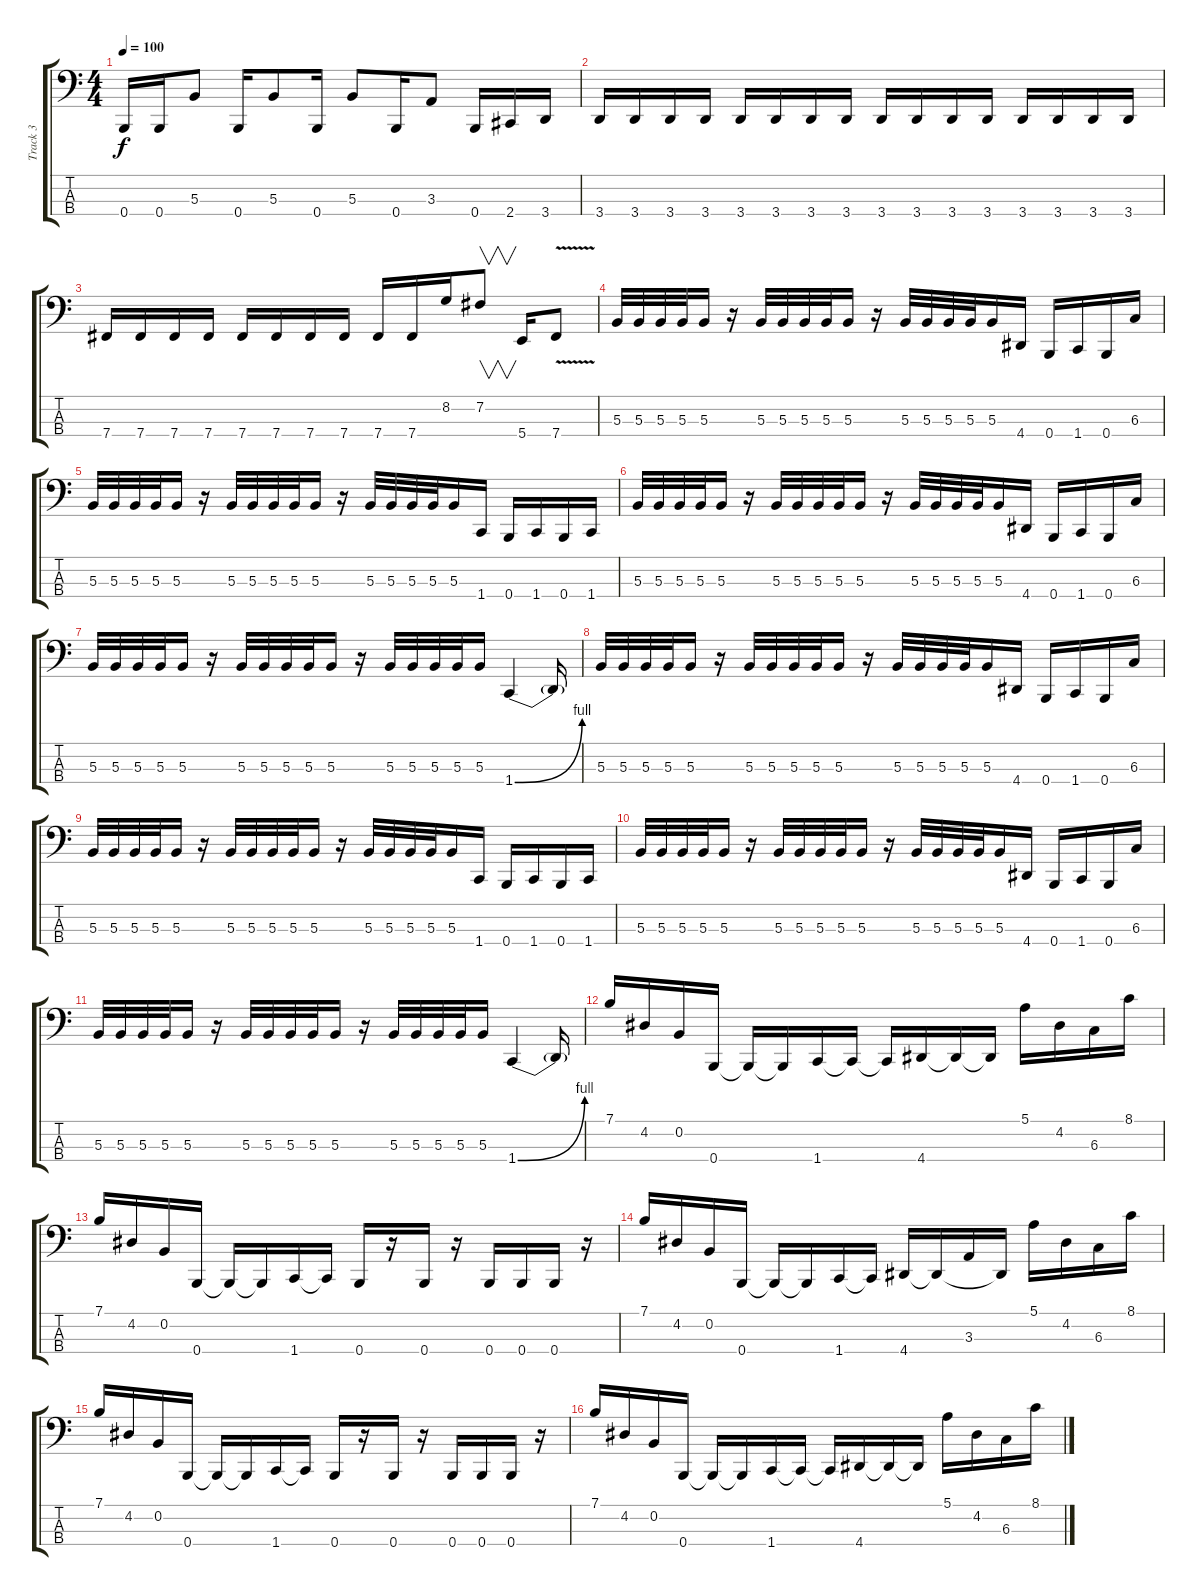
\track ("Track 3" "Track 3") {instrument electricbassfinger}
\staff {score tabs}
\tuning (E2 B1 Gb1 B0) {hide}
\ts (4 4)
\tempo 100
\clef f4
\ks c
0.4.16{dy f} 0.4.16 5.3.8 0.4.16 5.3.8 0.4.16 5.3.8 0.4.16 3.3.8 0.4.16 2.4.16 3.4.16 |
3.4.16 3.4.16 3.4.16 3.4.16 3.4.16 3.4.16 3.4.16 3.4.16 3.4.16 3.4.16 3.4.16 3.4.16 3.4.16 3.4.16 3.4.16 3.4.16 |
7.4.16 7.4.16 7.4.16 7.4.16 7.4.16 7.4.16 7.4.16 7.4.16 7.4.16 7.4.16 8.2.16 7.2.8{v} 5.4.16 7.4{v}.8 |
5.3.32 5.3.32 5.3.32 5.3.32 5.3.16 r.16 5.3.32 5.3.32 5.3.32 5.3.32 5.3.16 r.16 5.3.32 5.3.32 5.3.32 5.3.32 5.3.16 4.4.16 0.4.16 1.4.16 0.4.16 6.3.16 |
5.3.32 5.3.32 5.3.32 5.3.32 5.3.16 r.16 5.3.32 5.3.32 5.3.32 5.3.32 5.3.16 r.16 5.3.32 5.3.32 5.3.32 5.3.32 5.3.16 1.4.16 0.4.16 1.4.16 0.4.16 1.4.16 |
5.3.32 5.3.32 5.3.32 5.3.32 5.3.16 r.16 5.3.32 5.3.32 5.3.32 5.3.32 5.3.16 r.16 5.3.32 5.3.32 5.3.32 5.3.32 5.3.16 4.4.16 0.4.16 1.4.16 0.4.16 6.3.16 |
5.3.32 5.3.32 5.3.32 5.3.32 5.3.16 r.16 5.3.32 5.3.32 5.3.32 5.3.32 5.3.16 r.16 5.3.32 5.3.32 5.3.32 5.3.32 5.3.16 1.4{be (bend 0 0 60 4)}.4 1.4{t}.16 |
5.3.32 5.3.32 5.3.32 5.3.32 5.3.16 r.16 5.3.32 5.3.32 5.3.32 5.3.32 5.3.16 r.16 5.3.32 5.3.32 5.3.32 5.3.32 5.3.16 4.4.16 0.4.16 1.4.16 0.4.16 6.3.16 |
5.3.32 5.3.32 5.3.32 5.3.32 5.3.16 r.16 5.3.32 5.3.32 5.3.32 5.3.32 5.3.16 r.16 5.3.32 5.3.32 5.3.32 5.3.32 5.3.16 1.4.16 0.4.16 1.4.16 0.4.16 1.4.16 |
5.3.32 5.3.32 5.3.32 5.3.32 5.3.16 r.16 5.3.32 5.3.32 5.3.32 5.3.32 5.3.16 r.16 5.3.32 5.3.32 5.3.32 5.3.32 5.3.16 4.4.16 0.4.16 1.4.16 0.4.16 6.3.16 |
5.3.32 5.3.32 5.3.32 5.3.32 5.3.16 r.16 5.3.32 5.3.32 5.3.32 5.3.32 5.3.16 r.16 5.3.32 5.3.32 5.3.32 5.3.32 5.3.16 1.4{be (bend 0 0 60 4)}.4 1.4{t}.16 |
7.1.16 4.2.16 0.2.16 0.4.16 0.4{t}.16 0.4{t}.16 1.4.16 1.4{t}.16 1.4{t}.16 4.4.16 4.4{t}.16 4.4{t}.16 5.1.16 4.2.16 6.3.16 8.1.16 |
7.1.16 4.2.16 0.2.16 0.4.16 0.4{t}.16 0.4{t}.16 1.4.16 1.4{t}.16 0.4.16 r.16 0.4.16 r.16 0.4.16 0.4.16 0.4.16 r.16 |
7.1.16 4.2.16 0.2.16 0.4.16 0.4{t}.16 0.4{t}.16 1.4.16 1.4{t}.16 4.4.16 4.4{t}.16 3.3.16 4.4{t}.16 5.1.16 4.2.16 6.3.16 8.1.16 |
7.1.16 4.2.16 0.2.16 0.4.16 0.4{t}.16 0.4{t}.16 1.4.16 1.4{t}.16 0.4.16 r.16 0.4.16 r.16 0.4.16 0.4.16 0.4.16 r.16 |
7.1.16 4.2.16 0.2.16 0.4.16 0.4{t}.16 0.4{t}.16 1.4.16 1.4{t}.16 1.4{t}.16 4.4.16 4.4{t}.16 4.4{t}.16 5.1.16 4.2.16 6.3.16 8.1.16
